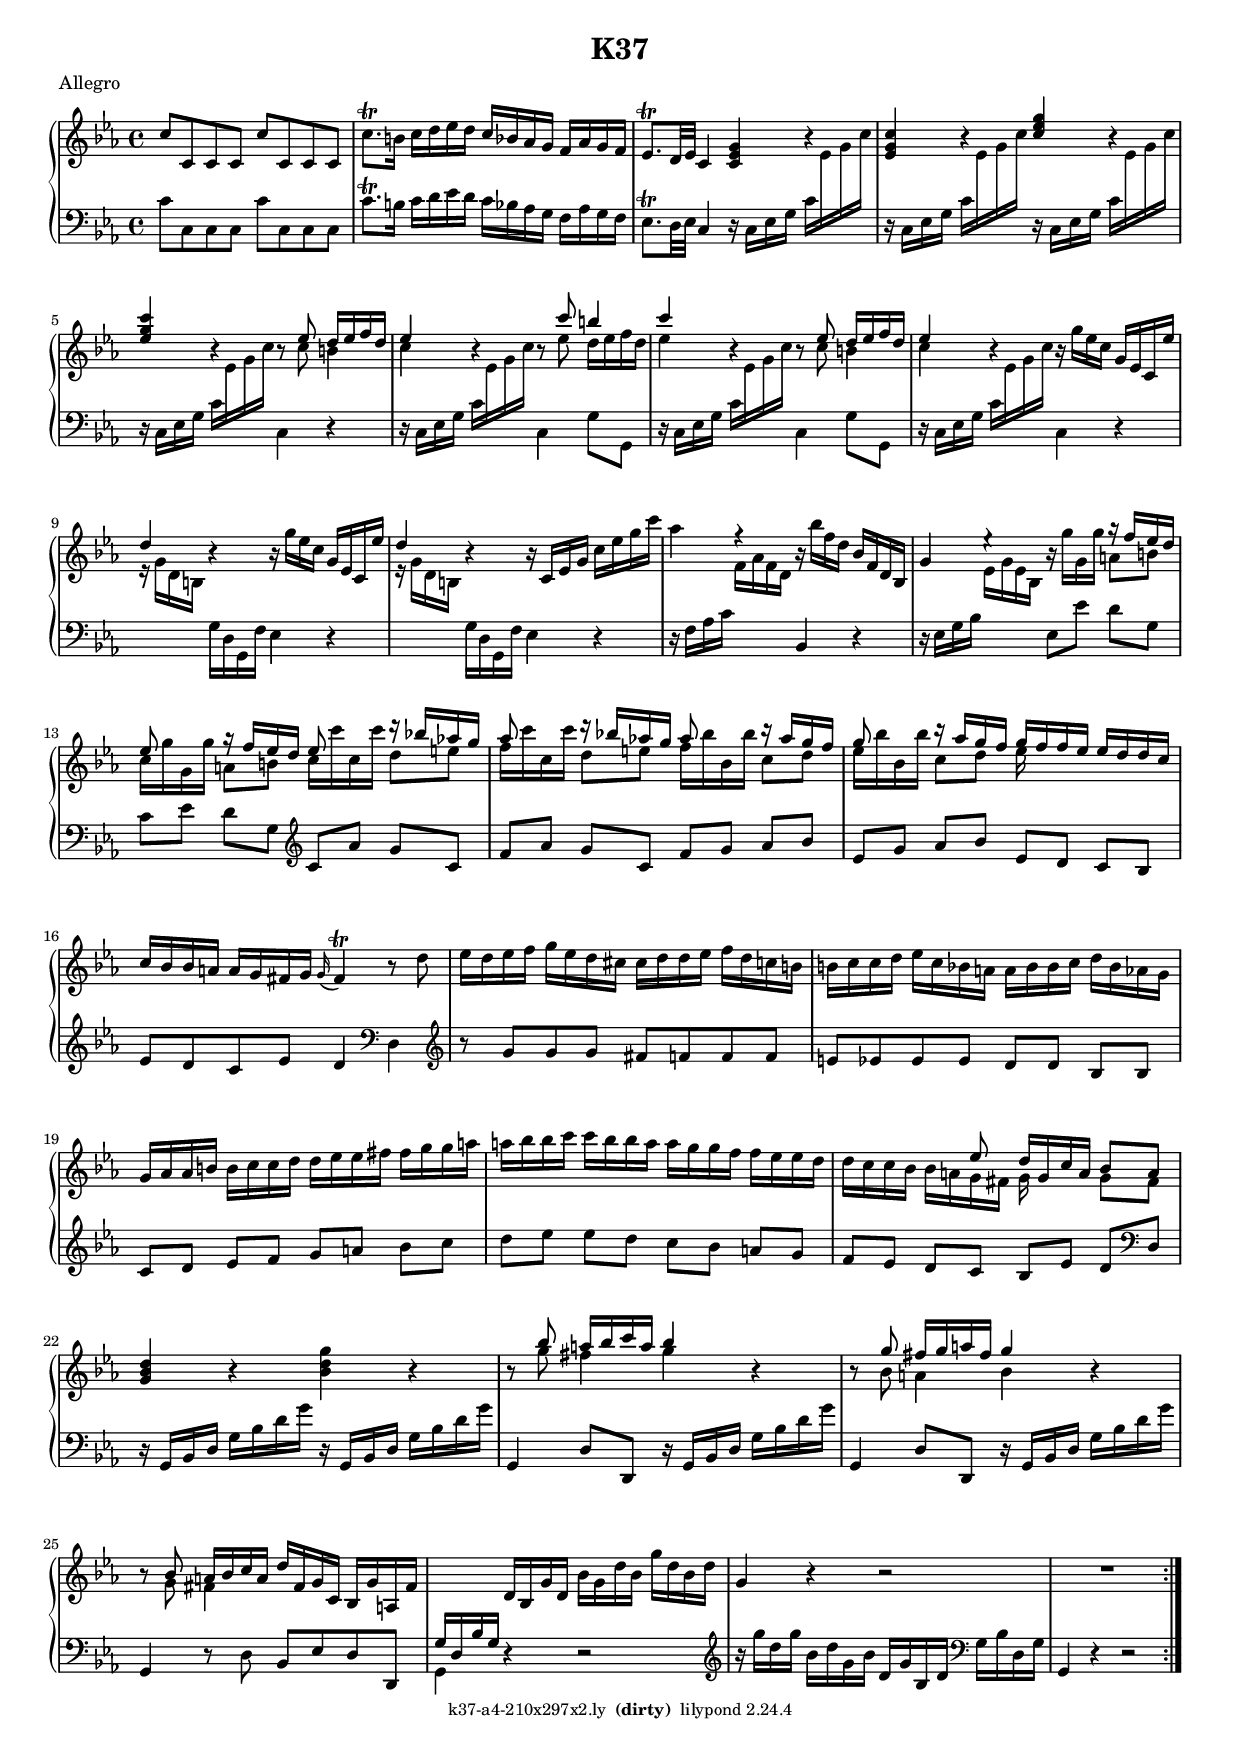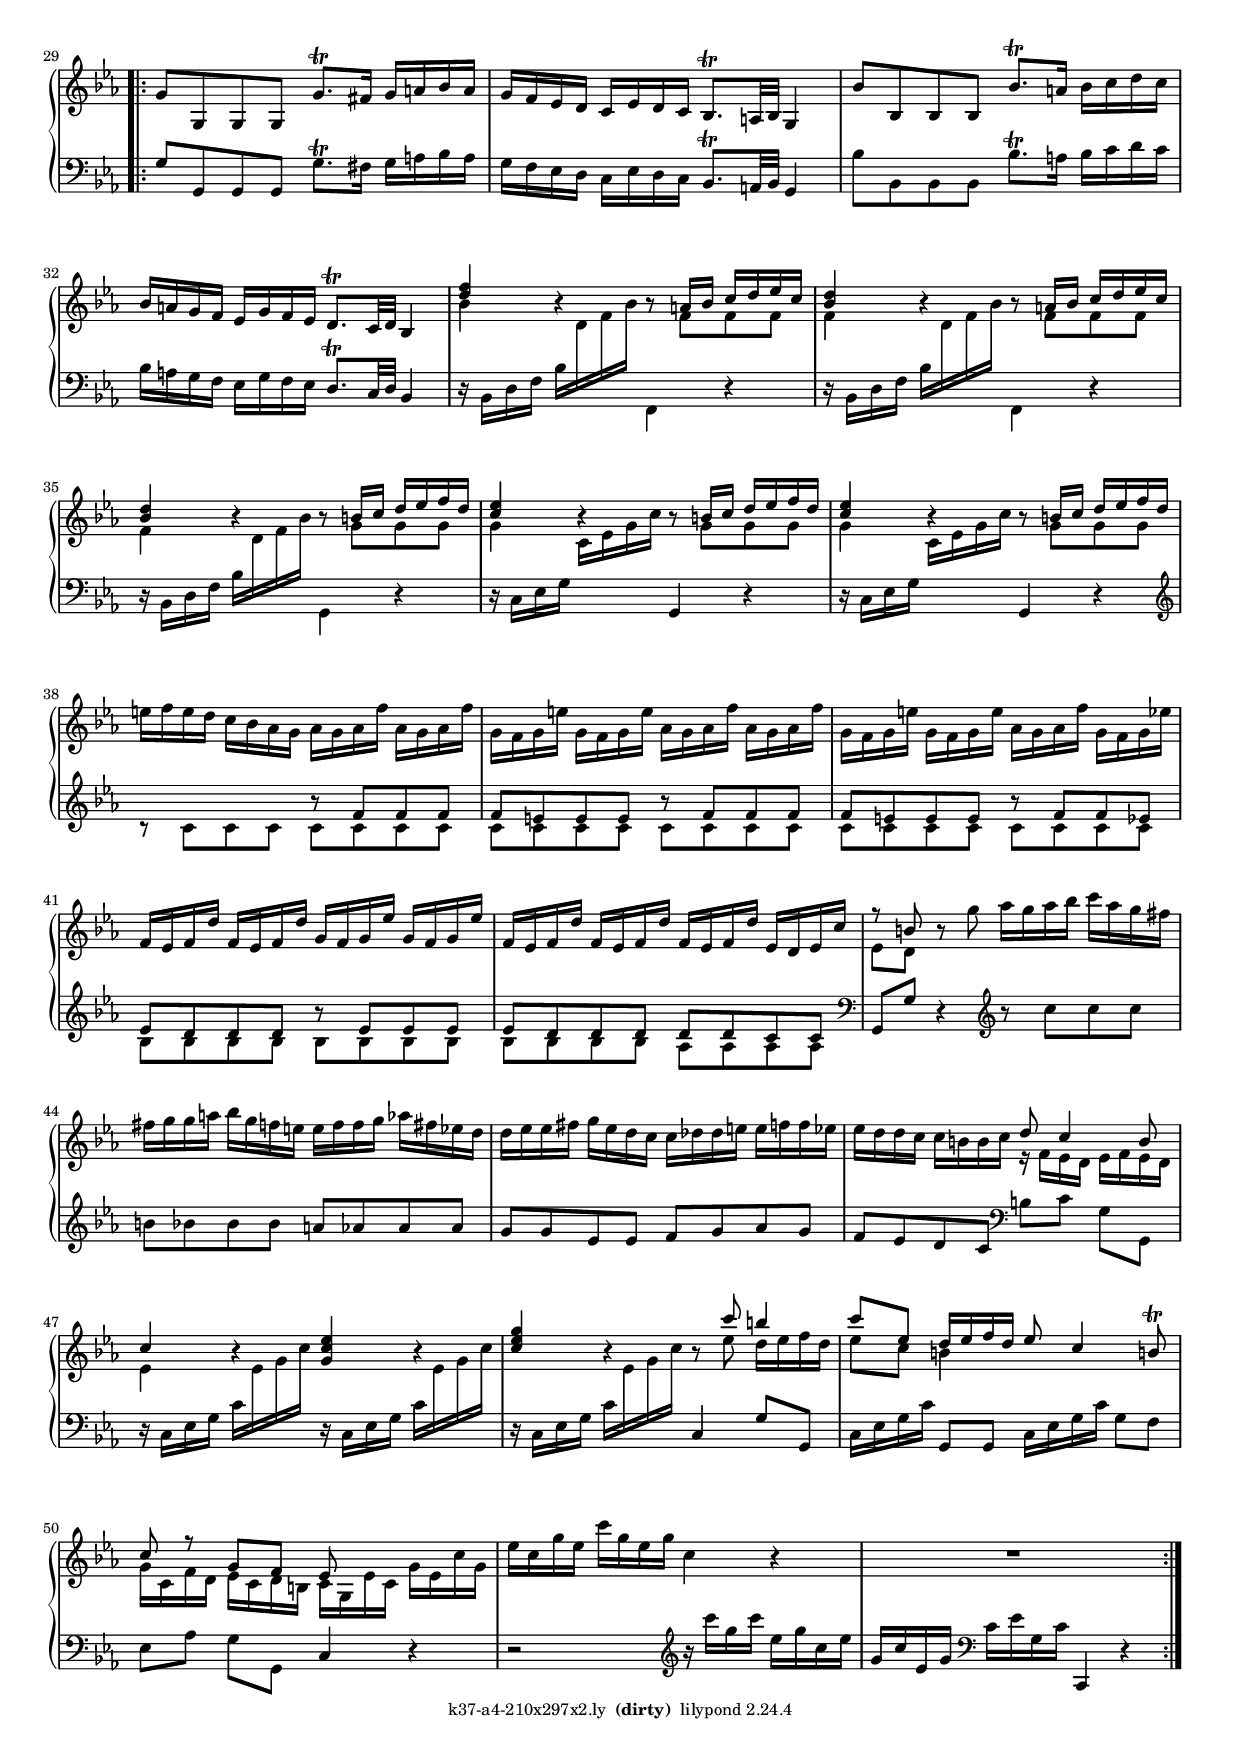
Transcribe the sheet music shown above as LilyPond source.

\version "2.18.2"

\include "../../include/general.ily"
\include "../../include/a4-210x297.ily"

#(set-global-staff-size 16.2)

breaks = {s1*28 \pageBreak}
\version "2.18.2"

su = \stemUp
sd = \stemDown
sn = \stemNeutral
tu = \tieUp
td = \tieDown
tn = \tieNeutral
cstr = \change Staff = "right"
cstl = \change Staff = "left"

\header {
  title = "K37"
  meter = "Allegro"
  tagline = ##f
}

global = {
  \key c \minor
  \time 4/4
}

right = \relative c'' {
  \global
 
  \repeat volta 2 {
    c8 c, c c c' c, c c
    c'8.-\trill b16 c d ees d c bes aes g f aes g f
    ees8.-\trill d32 ees c4 \su <c ees g> r
    
    <ees g c> r <c' ees g> r
    <ees g c> r r8 <<{ ees d16 ees f d ees4 } \\ { c8 b4 c }>>
    r r8 <<{ c' b4 c } \\ { ees,8 d16 ees f d ees4 }>>
    
    r r8 <<{ ees d16 ees f d ees4 } \\ { c8 b4 c }>>
    r \repeat unfold 2 { r16 \sd g' ees c \su g ees c ees' d4 r }
    
    r16 \sn c, ees g c ees g c
    aes4 f\rest r16 bes f d bes f d bes
    g'4 ees'\rest r16
    <<{ s16 \repeat unfold 2 { s8 r16 f ees d ees8 } 
        \repeat unfold 2 { s8 r16 bes'! aes! g aes8 }
        \repeat unfold 2 { s8 r16 aes g f } \alternative { {g8} {g16 f f ees} }
      } \\
      { \repeat unfold 2 { g16 g, g' a,8 b c16 } 
        \repeat unfold 2 { c' c, c' d,8 e f16 }
        \repeat unfold 2 { bes bes, bes' c,8 d ees16 }
    }>>
    
    \su ees d d c
    c bes bes a a g fis g \appoggiatura g fis4-\trill  r8 \sn d'
    ees16 d ees f g ees d cis cis d d ees f d c b
    b c c d ees c bes a a bes bes c \sd d bes aes g
    \sn g aes aes b b c c d d ees ees fis fis g g a
    
    a bes bes c c bes bes a a g g f f ees ees d
    d c c bes <<{ s8 ees d16 g, c a bes8 a } \\ { bes16 a g fis g s s8 g fis }>>
    \once \su <g bes d>4 r <bes d g> r
    
    r8 <<{ bes'8 a16 bes c a bes4 } \\ { g8 fis4 g }>> r
    r8 <<{ g fis16 g a fis g4 } \\ { bes,8 a4 bes }>> r
    r8 <<{ bes8 a16 bes c a d fis, g c, bes g' a, fis' } \\ { g8 fis4 }>>
    
    \cstl \su g,16 d bes' g \cstr \sn d' bes g' d bes' g d' bes g' d bes d
    g,4 r r2
    R1
  }
  
  \repeat volta 2 {
    g8 g, g g g'8.-\trill fis16 g a bes a
    g f ees d c ees d c bes8.-\trill a32 bes g4
    bes'8 bes, bes bes bes'8.-\trill a16 bes c d c
    bes a g f ees g f ees d8.-\trill c32 d bes4
    
    <<{ <d' f>4 } \\ { bes }>>
    \repeat unfold 2 { r4 r8 <<{ a16 bes c d ees c <bes d>4 } \\ { f8 f f f4 }>> }
    \repeat unfold 2 { bes\rest r8 <<{ b16 c d ees f d <c ees>4 } \\ { g8 g g g4 }>> }
    bes\rest r8 <<{ b16 c d ees f d } \\ { g,8 g g }>>
    
    \sd e'16 f e d c bes aes g 
    \repeat unfold 2 {
      \repeat unfold 2 { aes g aes f' }
      \repeat unfold 2 { g, f g e' }
    } aes, g aes f' g, f g ees'
    
    \su \repeat unfold 2 { f, ees f d' } \repeat unfold 2 { g, f g ees' }
    \repeat unfold 3 { f, ees f d' } ees, d ees c' \sn
    <<{ r8 b } \\ { ees,[ d] }>> r g' aes16 g aes bes c aes g fis
    
    fis g g a bes g f e e f f g aes fis ees d
    d ees ees fis g ees d c c des des e e f f ees
    ees d d c c b b c <<{ d8 c4 b8 c4 } \\ { r16 f, ees d ees f ees d ees4 }>>
    
    \su r <g c ees> r <c ees g> r r8
    <<{ c'8 b4 c8 ees, d16 ees f d ees8 c4 b!8-\trill } \\ 
      { ees d16 ees f d ees8 c b4 }>>
    
    <<{ c8 r g f ees } \\ { g16 c, f d ees c d b c g ees' c g' ees c' g }>>
    \sd ees' c g' ees c' g ees g c,4 r
    R1
  }
}
 
left = \relative c' {
  \global
  
  \repeat volta 2 {
    c8 c, c c c' c, c c
    c'8.-\trill b16 c d ees d c bes aes g f aes g f
    ees8.-\trill d32 ees c4
    
    \repeat unfold 4 { \sd \cstl r16 c ees g c \cstr ees g c }
    \cstl c,,4 r 
    \repeat unfold 2 { 
      \cstl r16 c ees g c \cstr ees g c \cstl c,,4 g'8 g,
    } r16 c ees g c \cstr ees g c \cstl c,,4 r
    
    \repeat unfold 2 { \cstr \sd r16 g'' d b \cstl g d g, f' ees4 r }
    r16 f aes c \cstr \sd f aes f d \cstl \sn bes,4 r
    
    r16 ees g bes \cstr \sd ees g ees bes \cstl ees,8[ ees'] d[ g,]
    c[ ees] d[ g,] \clef treble \sn c[ aes'] g[ c,]
    
    f[ aes] g[ c,] f[ g] aes[ bes]
    ees,[ g] aes[ bes] ees,[ d] c[ bes]
    ees d c ees d4 \clef bass d,
    
    \clef treble r8 g' g g fis f f f
    e ees ees ees d[ d] bes[ bes]
    c[ d] ees[ f] g[ a] bes[ c]
    d[ ees] ees[ d] c[ bes] a[ g]
    f[ ees] d[ c] bes[ ees] d[ \clef bass d,]
    
    r16 g, bes d g bes d g \repeat unfold 2 {
      r16 g,, bes d g bes d g g,,4 d'8 d, }
    r16 g bes d g bes d g
    g,,4 r8 d' bes ees d d,
    \once \sd g4 r r2
    \clef treble r16 g''' d g bes, d g, bes d, g bes, d \clef bass g, bes d, g
    g,4 r r2
  }
  
  \repeat volta 2 {
    g'8 g, g g g'8.-\trill fis16 g a bes a
    g f ees d \sd c ees d c \sn bes8.-\trill a32 bes g4
    bes'8 bes, bes bes bes'8.-\trill a16 bes c d c
    bes a g f ees g f ees d8.-\trill c32 d bes4
    
    \repeat unfold 3 { \sd \cstl r16 bes d f bes \cstr d f bes \cstl }
    \alternative { {f,,4 r} {f r} {g r} }
    \repeat unfold 2 { \cstl r16 c ees g \cstr \sd c ees g c \cstl \sn g,,4 r }
    
    \clef treble 
    <<{ s2 \repeat unfold 2 { b''8\rest f f f f e e e }
        b'8\rest f f ees
        ees d d d b'8\rest ees, ees ees 
        ees d d d d d c c 
      } \\
      { c8\rest \repeat unfold 23 { c }
        \repeat unfold 12 { bes } 
        aes aes aes aes
    }>>
    
    \clef bass g, g' r4 \clef treble r8 c' c c
    b bes bes bes a aes aes aes 
    g g ees ees f g aes g
    f ees d c \clef bass \sd b[ c] g[ g,]
    
    \repeat unfold 3 { \cstl r16 c ees g c \cstr ees g c }
    \sn \cstl c,,4 g'8 g,
    c16 ees g c g,8 g c16 ees g c g8 f
    
    ees[ aes] \sd g[ g,] \sn c4 r
    r2 \clef treble r16 c''' g c ees, g c, ees
    g, c ees, g \clef bass c, ees g, c c,,4 r
  }
}

\score {
  \new PianoStaff <<
    \new Staff = "right" {
      << 
        \breaks
        \right
      >>
    }
    \new Staff = "left" { 
      <<
      \clef bass \left 
      \breaks
      >>
    }
  >>
  \layout { indent = 0 }
}

